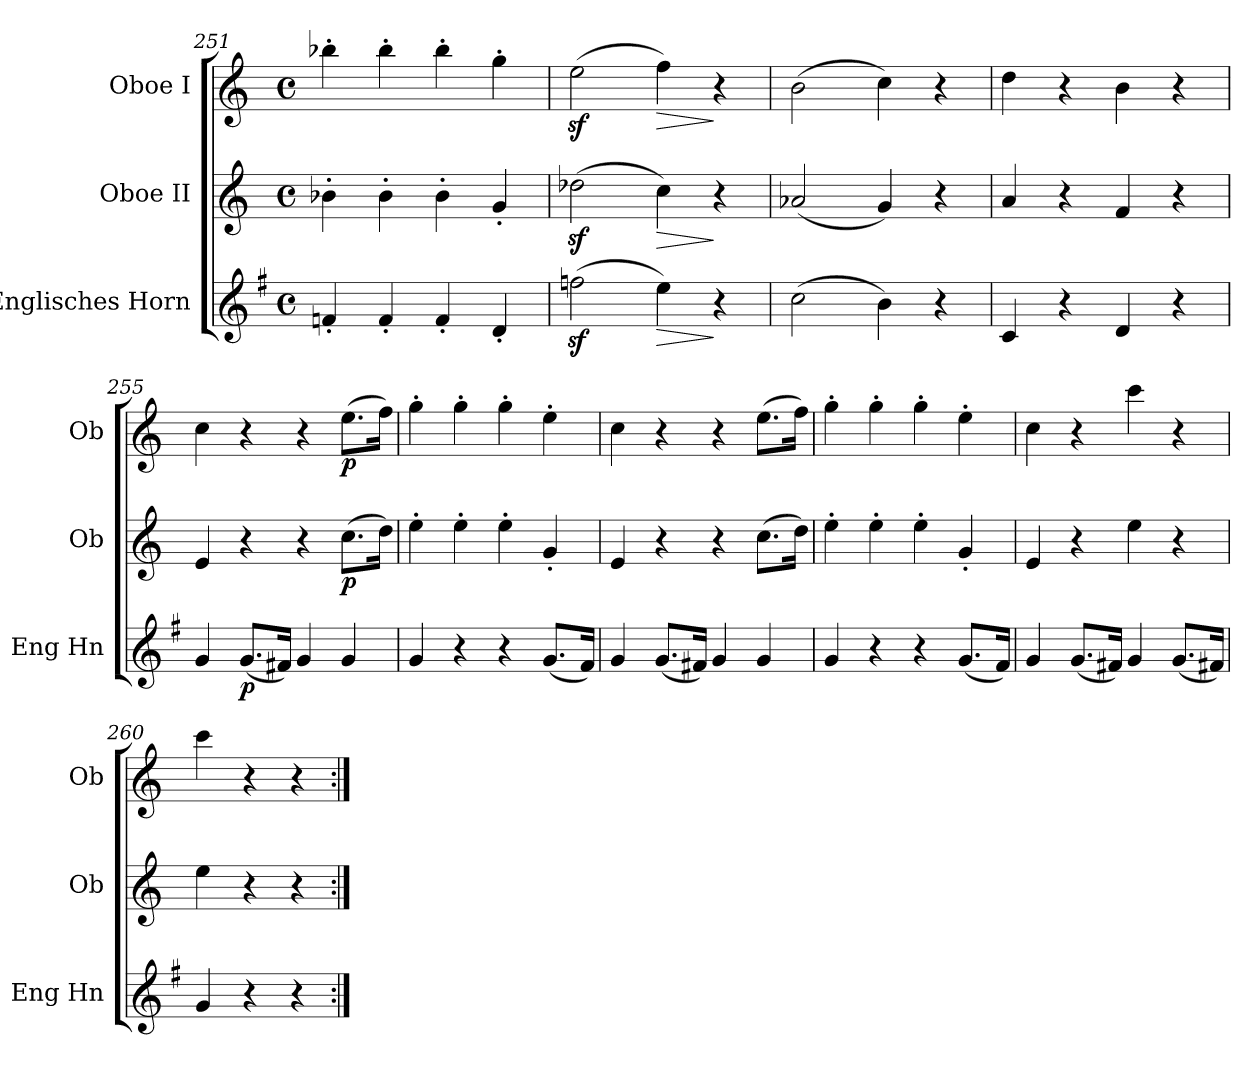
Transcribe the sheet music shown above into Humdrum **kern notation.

**kern	**dynam	**kern	**dynam	**kern	**dynam
*part3	*part3	*part2	*part2	*part1	*part1
*staff3	*staff3	*staff2	*staff2	*staff1	*staff1
*I"Englisches Horn	*	*I"Oboe II	*	*I"Oboe I	*
*I'Eng Hn	*	*I'Ob	*	*I'Ob	*
*clefG2	*	*clefG2	*	*clefG2	*
*ITrd4c7	*	*	*	*	*
*k[]	*	*k[]	*	*k[]	*
*M4/4	*	*M4/4	*	*M4/4	*
*met(c)	*	*met(c)	*	*met(c)	*
=251	=251	=251	=251	=251	=251
4B-X'/	.	4b-X'\	.	4bb-X'\	.
4B-'/	.	4b-'\	.	4bb-'\	.
4B-'/	.	4b-'\	.	4bb-'\	.
4G'/	.	4g'/	.	4gg'\	.
=252	=252	=252	=252	=252	=252
(>2b-Xz<\	.	(>2dd-Xz<\	.	(>2eez<\	.
!	!LO:HP:b	!	!LO:HP:b	!	!LO:HP:b
4a\)	>	4cc\)	>	4ff\)	>
4r	]	4r	]	4r	]
!!LO:LB:g=z
=253	=253	=253	=253	=253	=253
(>2f\	.	(<2a-X/	.	(>2b\	.
4e\)	.	4g/)	.	4cc\)	.
4r	.	4r	.	4r	.
=254	=254	=254	=254	=254	=254
4F/	.	4a/	.	4dd\	.
4r	.	4r	.	4r	.
4G/	.	4f/	.	4b\	.
4r	.	4r	.	4r	.
=255	=255	=255	=255	=255	=255
4c/	.	4e/	.	4cc\	.
!	!LO:DY:b	!	!	!	!
(<8.c/L	p	4r	.	4r	.
16Bn/Jk)	.	.	.	.	.
4c/	.	4r	.	4r	.
!	!	!	!LO:DY:b	!	!LO:DY:b
4c/	.	(>8.cc\L	p	(>8.ee\L	p
.	.	16dd\Jk)	.	16ff\Jk)	.
=256	=256	=256	=256	=256	=256
4c/	.	4ee'\	.	4gg'\	.
4r	.	4ee'\	.	4gg'\	.
4r	.	4ee'\	.	4gg'\	.
(<8.c/L	.	4g'/	.	4ee'\	.
16B/Jk)	.	.	.	.	.
=257	=257	=257	=257	=257	=257
4c/	.	4e/	.	4cc\	.
(<8.c/L	.	4r	.	4r	.
16Bn/Jk)	.	.	.	.	.
4c/	.	4r	.	4r	.
4c/	.	(>8.cc\L	.	(>8.ee\L	.
.	.	16dd\Jk)	.	16ff\Jk)	.
=258	=258	=258	=258	=258	=258
4c/	.	4ee'\	.	4gg'\	.
4r	.	4ee'\	.	4gg'\	.
4r	.	4ee'\	.	4gg'\	.
(<8.c/L	.	4g'/	.	4ee'\	.
16B/Jk)	.	.	.	.	.
=259	=259	=259	=259	=259	=259
4c/	.	4e/	.	4cc\	.
(<8.c/L	.	4r	.	4r	.
16Bn/Jk)	.	.	.	.	.
4c/	.	4ee\	.	4ccc\	.
(<8.c/L	.	4r	.	4r	.
16Bn/Jk)	.	.	.	.	.
=260	=260	=260	=260	=260	=260
4c/	.	4ee\	.	4ccc\	.
4r	.	4r	.	4r	.
4r	.	4r	.	4r	.
=:|!	=:|!	=:|!	=:|!	=:|!	=:|!
*-	*-	*-	*-	*-	*-
